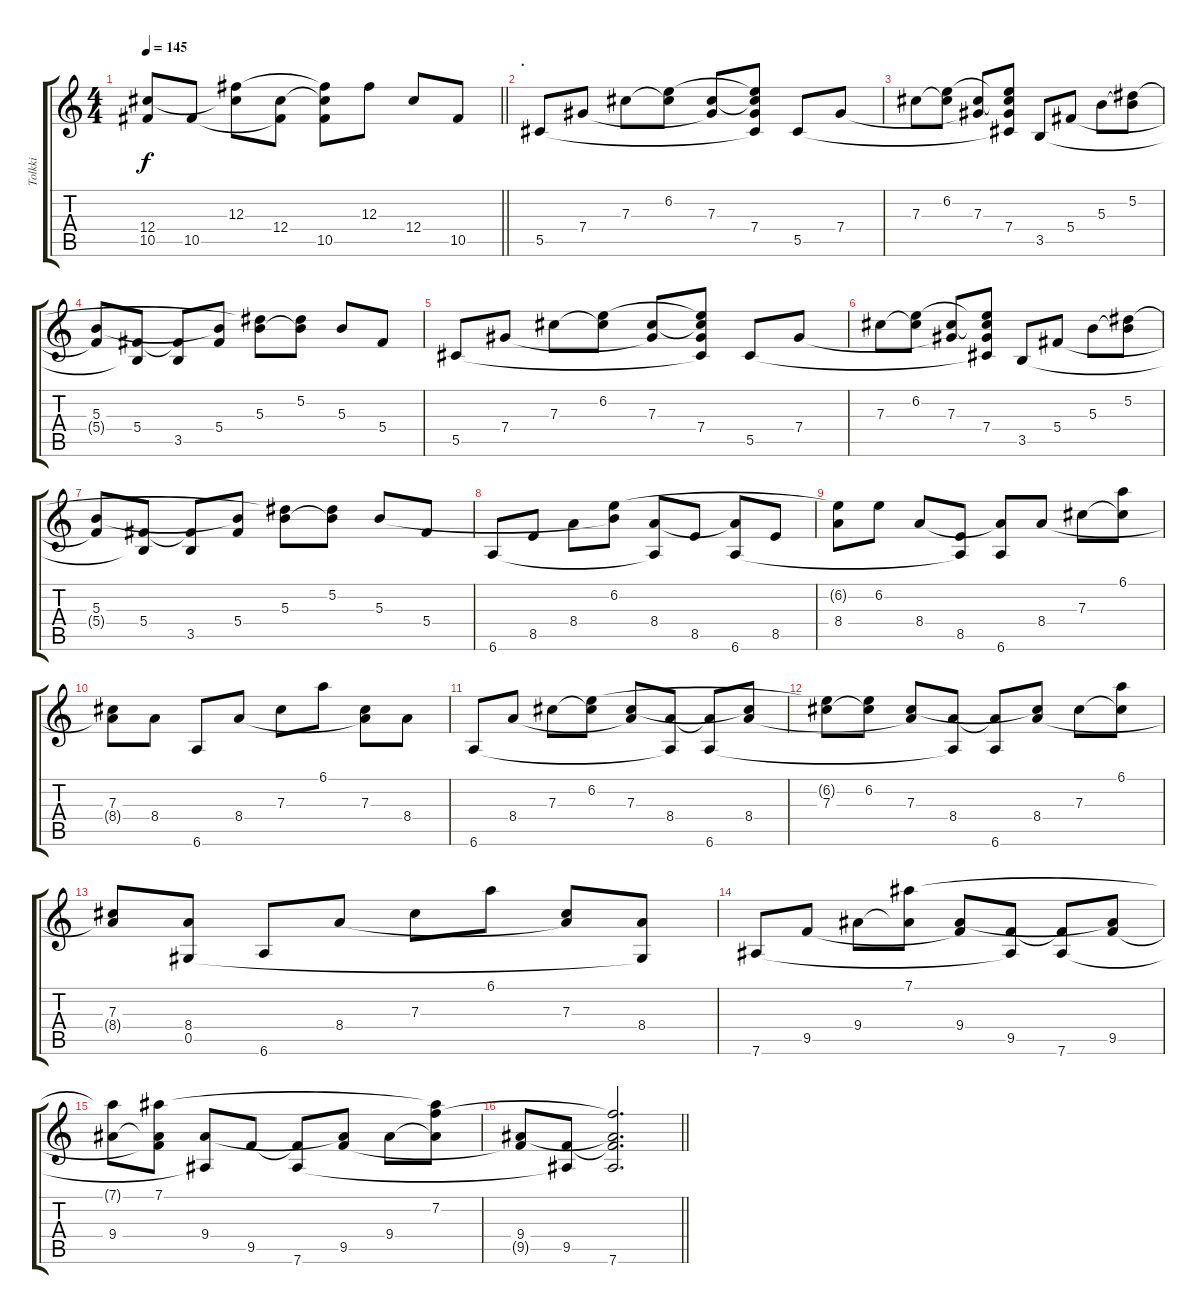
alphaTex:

\track ("Tolkki" "Tolkki") {instrument overdrivenguitar}
\staff {score tabs}
\tuning (Eb4 Bb3 Gb3 Db3 Ab2 Eb2) {hide}
\ts (4 4)
\tempo 145
\clef g2
\barLineRight lightlight
\ks c
(12.4 10.5{t}).8{dy f} 10.5.8 (12.3 12.4{t}).8 (12.4 10.5{t}).8 (12.3{t} 12.4{t} 10.5).8 12.3.8 12.4.8 10.5.8 |
\section ("" ".")
5.5.8 7.4.8 7.3.8 (6.2 7.3{t}).8 (7.3 7.4{t}).8 (6.2{t} 7.3{t} 7.4 5.5{t}).8 5.5.8 7.4.8 |
7.3.8 (6.2 7.3{t}).8 (7.3 7.4{t}).8 (6.2{t} 7.3{t} 7.4 5.5{t}).8 3.5.8 5.4.8 5.3.8 (5.2 5.3{t}).8 |
(5.3 5.4{t}).8 (5.4 3.5{t}).8 (5.4{t} 3.5).8 (5.3{t} 5.4).8 (5.2{t} 5.3).8 (5.2 5.3{t}).8 5.3.8 5.4.8 |
5.5.8 7.4.8 7.3.8 (6.2 7.3{t}).8 (7.3 7.4{t}).8 (6.2{t} 7.3{t} 7.4 5.5{t}).8 5.5.8 7.4.8 |
7.3.8 (6.2 7.3{t}).8 (7.3 7.4{t}).8 (6.2{t} 7.3{t} 7.4 5.5{t}).8 3.5.8 5.4.8 5.3.8 (5.2 5.3{t}).8 |
(5.3 5.4{t}).8 (5.4 3.5{t}).8 (5.4{t} 3.5).8 (5.3{t} 5.4).8 (5.2{t} 5.3).8 (5.2 5.3{t}).8 5.3.8 5.4.8 |
6.6.8 8.5.8 8.4.8 (6.2 5.3{t}).8 (8.4 6.6{t}).8 8.5.8 (8.4{t} 6.6).8 8.5.8 |
(6.2{t} 8.4).8 6.2.8 8.4.8 (8.5 6.6{t}).8 (8.4{t} 6.6).8 8.4.8 7.3.8 (6.1 7.3{t}).8 |
(7.3 8.4{t}).8 8.4.8 6.6.8 8.4.8 7.3.8 6.1.8 (7.3 8.4{t}).8 8.4.8 |
6.6.8 8.4.8 7.3.8 (6.2 7.3{t}).8 (7.3 8.4{t}).8 (8.4 6.6{t}).8 (8.4{t} 6.6).8 (7.3{t} 8.4).8 |
(6.2{t} 7.3).8 (6.2 7.3{t}).8 (7.3 8.4{t}).8 (8.4 6.6{t}).8 (8.4{t} 6.6).8 (7.3{t} 8.4).8 7.3.8 (6.1 7.3{t}).8 |
(7.3 8.4{t}).8 (8.4 0.5).8 6.6.8 8.4.8 7.3.8 6.1.8 (7.3 8.4{t}).8 (8.4 0.5{t}).8 |
7.6.8 9.5.8 9.4.8 (7.1 9.4{t}).8 (9.4 9.5{t}).8 (9.5 7.6{t}).8 (9.5{t} 7.6).8 (9.4{t} 9.5).8 |
(7.1{t} 9.4).8 (7.1 9.4{t} 9.5{t}).8 (9.4 7.6{t}).8 9.5.8 (9.5{t} 7.6).8 (9.4{t} 9.5).8 9.4.8 (7.1{t} 7.2 9.4{t}).8 |
\barLineRight lightlight
(9.4 9.5{t}).8 (9.5 7.6{t}).8 (7.2{t} 9.4{t} 9.5{t} 7.6).2{d}
